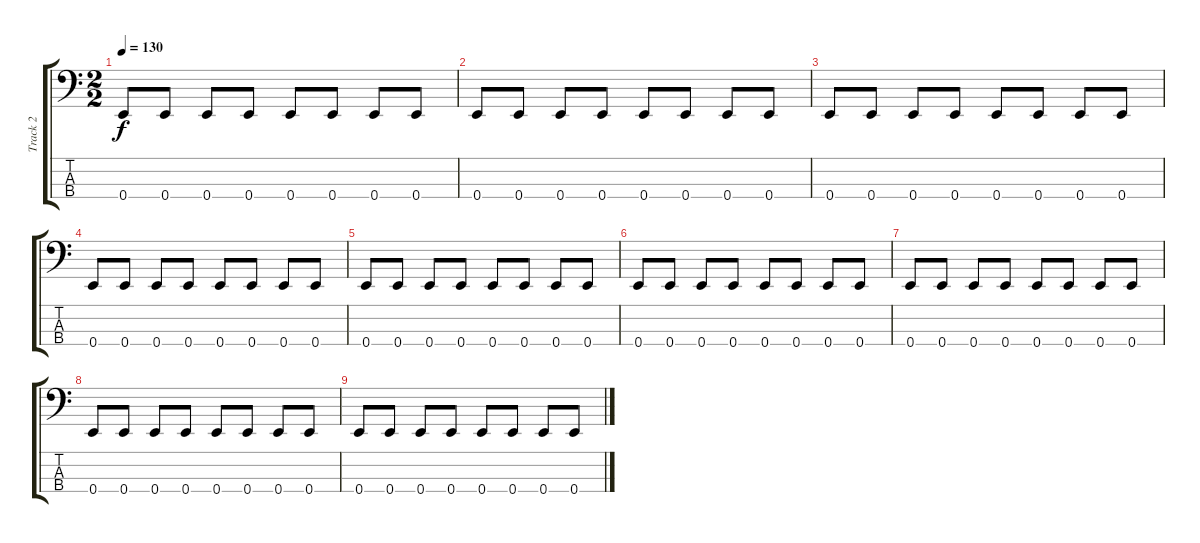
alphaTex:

\track ("Track 2" "Track 2") {instrument electricbassfinger}
\staff {score tabs}
\tuning (G2 D2 A1 E1) {hide}
\ts (2 2)
\tempo 130
\clef f4
\ks c
0.4.8{dy f} 0.4.8 0.4.8 0.4.8 0.4.8 0.4.8 0.4.8 0.4.8 |
0.4.8 0.4.8 0.4.8 0.4.8 0.4.8 0.4.8 0.4.8 0.4.8 |
0.4.8 0.4.8 0.4.8 0.4.8 0.4.8 0.4.8 0.4.8 0.4.8 |
0.4.8 0.4.8 0.4.8 0.4.8 0.4.8 0.4.8 0.4.8 0.4.8 |
0.4.8 0.4.8 0.4.8 0.4.8 0.4.8 0.4.8 0.4.8 0.4.8 |
0.4.8 0.4.8 0.4.8 0.4.8 0.4.8 0.4.8 0.4.8 0.4.8 |
0.4.8 0.4.8 0.4.8 0.4.8 0.4.8 0.4.8 0.4.8 0.4.8 |
0.4.8 0.4.8 0.4.8 0.4.8 0.4.8 0.4.8 0.4.8 0.4.8 |
0.4.8 0.4.8 0.4.8 0.4.8 0.4.8 0.4.8 0.4.8 0.4.8
